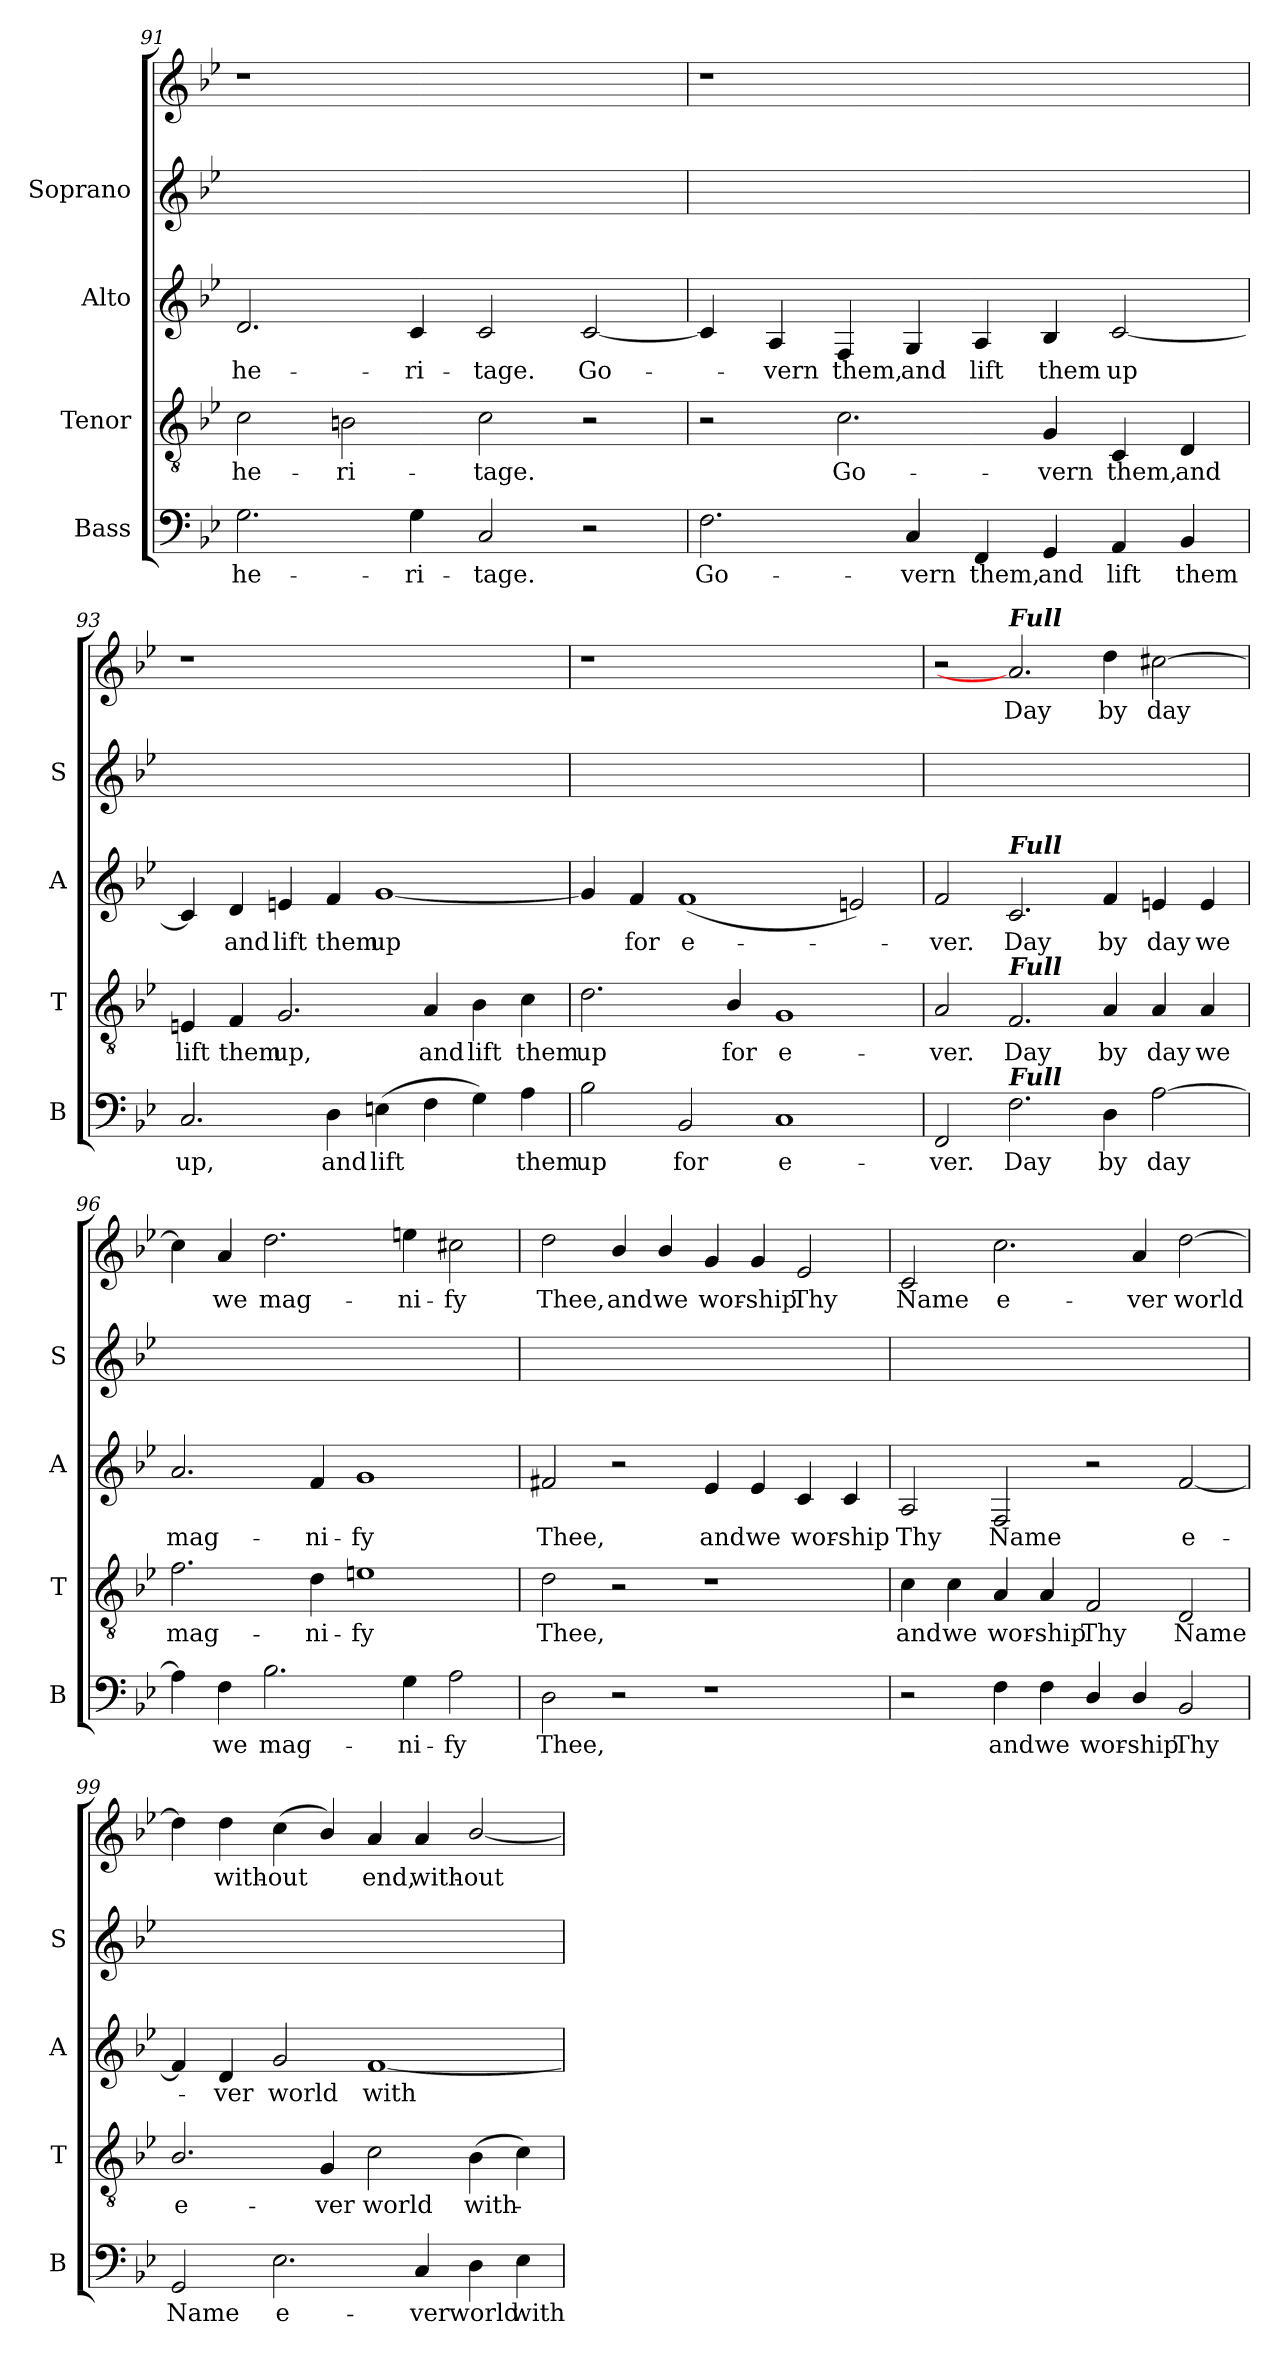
**kern	**text	**kern	**text	**kern	**text	**kern	**kern	**text
*part4	*part4	*part3	*part3	*part2	*part2	*part1	*part1	*part1
*staff5	*staff5	*staff4	*staff4	*staff3	*staff3	*staff2	*staff1	*staff1
*I"Bass	*	*I"Tenor	*	*I"Alto	*	*I"Soprano	*	*
*I'B	*	*I'T	*	*I'A	*	*I'S	*	*
*clefF4	*	*clefGv2	*	*clefG2	*	*clefG2	*clefG2	*
*k[b-e-]	*	*k[b-e-]	*	*k[b-e-]	*	*k[b-e-]	*k[b-e-]	*
*B-:	*	*B-:	*	*B-:	*	*B-:	*B-:	*
=91	=91	=91	=91	=91	=91	=91	=91	=91
!	!LO:LY:b	!	!LO:LY:b	!	!LO:LY:b	!	!	!
2.G\	he-	2c\	he-	2.d/	he-	0ryy	1r	.
!	!	!	!LO:LY:b	!	!	!	!	!
.	.	2Bn\	-ri-	.	.	.	.	.
!	!LO:LY:b	!	!	!	!LO:LY:b	!	!	!
4G\	-ri-	.	.	4c/	-ri-	.	.	.
!	!LO:LY:b	!	!LO:LY:b	!	!LO:LY:b	!	!	!
2C/	-tage.	2c\	-tage.	2c/	-tage.	.	1ryy	.
!	!	!	!	!	!LO:LY:b	!	!	!
2r	.	2r	.	[2c/	Go-	.	.	.
!!LO:PB:g=z
=92	=92	=92	=92	=92	=92	=92	=92	=92
!	!LO:LY:b	!	!	!	!	!	!	!
2.F\	Go-	2r	.	4c/]	.	0ryy	1r	.
!	!	!	!	!	!LO:LY:b	!	!	!
.	.	.	.	4A/	vern	.	.	.
!	!	!	!LO:LY:b	!	!LO:LY:b	!	!	!
.	.	2.c\	Go-	4F/	them,	.	.	.
!	!LO:LY:b	!	!	!	!LO:LY:b	!	!	!
4C/	-vern	.	.	4G/	and	.	.	.
!	!LO:LY:b	!	!	!	!LO:LY:b	!	!	!
4FF/	them,	.	.	4A/	lift	.	1ryy	.
!	!LO:LY:b	!	!LO:LY:b	!	!LO:LY:b	!	!	!
4GG/	and	4G/	-vern	4B-/	them	.	.	.
!	!LO:LY:b	!	!LO:LY:b	!	!LO:LY:b	!	!	!
4AA/	lift	4C/	them,	[2c/	up	.	.	.
!	!LO:LY:b	!	!LO:LY:b	!	!	!	!	!
4BB-/	them	4D/	and	.	.	.	.	.
!!LO:LB:g=z
=93	=93	=93	=93	=93	=93	=93	=93	=93
!	!LO:LY:b	!	!LO:LY:b	!	!	!	!	!
2.C/	up,	4En/	lift	4c/]	.	0ryy	1r	.
!	!	!	!LO:LY:b	!	!LO:LY:b	!	!	!
.	.	4F/	them	4d/	and	.	.	.
!	!	!	!LO:LY:b	!	!LO:LY:b	!	!	!
.	.	2.G/	up,	4en/	lift	.	.	.
!	!LO:LY:b	!	!	!	!LO:LY:b	!	!	!
4D\	and	.	.	4f/	them	.	.	.
!	!LO:LY:b	!	!	!	!LO:LY:b	!	!	!
(>4En\	lift	.	.	[1g	up	.	1ryy	.
!	!	!	!LO:LY:b	!	!	!	!	!
4F\	.	4A/	and	.	.	.	.	.
!	!	!	!LO:LY:b	!	!	!	!	!
4G\)	.	4B-\	lift	.	.	.	.	.
!	!LO:LY:b	!	!LO:LY:b	!	!	!	!	!
4A\	them	4c\	them	.	.	.	.	.
=94	=94	=94	=94	=94	=94	=94	=94	=94
!	!LO:LY:b	!	!LO:LY:b	!	!	!	!	!
2B-\	up	2.d\	up	4g/]	.	0ryy	1r	.
!	!	!	!	!	!LO:LY:b	!	!	!
.	.	.	.	4f/	for	.	.	.
!	!LO:LY:b	!	!	!	!LO:LY:b	!	!	!
2BB-/	for	.	.	(<1f	e-	.	.	.
!	!	!	!LO:LY:b	!	!	!	!	!
.	.	4B-/	for	.	.	.	.	.
!	!LO:LY:b	!	!LO:LY:b	!	!	!	!	!
1C	e-	1G	e-	.	.	.	1ryy	.
.	.	.	.	2en/)	.	.	.	.
=95	=95	=95	=95	=95	=95	=95	=95	=95
!	!LO:LY:b	!	!LO:LY:b	!	!LO:LY:b	!	!	!
2FF/	-ver.	2A/	-ver.	2f/	ver.	0ryy	2r	.
!	!	!	!	!	!	!	!LO:TX:a:Bi:t=Full	!
!	!	!	!	!LO:TX:a:Bi:t=Full	!	!	!	!
!	!	!LO:TX:a:Bi:t=Full	!	!	!	!	!	!
!LO:TX:a:Bi:t=Full	!	!	!	!	!	!	!	!
!	!LO:LY:b	!	!LO:LY:b	!	!LO:LY:b	!	!	!LO:LY:b
2.F\	Day	2.F/	Day	2.c/	Day	.	2.a/]	Day
!	!LO:LY:b	!	!LO:LY:b	!	!LO:LY:b	!	!	!LO:LY:b
4D\	by	4A/	by	4f/	by	.	4dd\	by
!	!LO:LY:b	!	!LO:LY:b	!	!LO:LY:b	!	!	!LO:LY:b
[2A\	day	4A/	day	4en/	day	.	[2cc#X\	day
!	!	!	!LO:LY:b	!	!LO:LY:b	!	!	!
.	.	4A/	we	4e/	we	.	.	.
=96	=96	=96	=96	=96	=96	=96	=96	=96
!	!	!	!LO:LY:b	!	!LO:LY:b	!	!	!
4A\]	.	2.f\	mag-	2.a/	mag-	1ryy	4cc#\]	.
!	!LO:LY:b	!	!	!	!	!	!	!LO:LY:b
4F\	we	.	.	.	.	.	4a/	we
!	!LO:LY:b	!	!	!	!	!	!	!LO:LY:b
2.B-\	mag-	.	.	.	.	.	2.dd\	mag-
!	!	!	!LO:LY:b	!	!LO:LY:b	!	!	!
.	.	4d\	-ni-	4f/	-ni-	.	.	.
!	!	!	!LO:LY:b	!	!LO:LY:b	!	!	!
.	.	1en	-fy	1g	-fy	1ryy	.	.
!	!LO:LY:b	!	!	!	!	!	!	!LO:LY:b
4G\	-ni-	.	.	.	.	.	4een\	-ni-
!	!LO:LY:b	!	!	!	!	!	!	!LO:LY:b
2A\	-fy	.	.	.	.	.	2cc#X\	-fy
!!LO:PB:g=z
=97	=97	=97	=97	=97	=97	=97	=97	=97
!	!LO:LY:b	!	!LO:LY:b	!	!LO:LY:b	!	!	!LO:LY:b
2D\	Thee,	2d\	Thee,	2f#X/	Thee,	1ryy	2dd\	Thee,
!	!	!	!	!	!	!	!	!LO:LY:b
2r	.	2r	.	2r	.	.	4b-/	and
!	!	!	!	!	!	!	!	!LO:LY:b
.	.	.	.	.	.	.	4b-/	we
!	!	!	!	!	!LO:LY:b	!	!	!LO:LY:b
1r	.	1r	.	4e-/	and	1ryy	4g/	wor-
!	!	!	!	!	!LO:LY:b	!	!	!LO:LY:b
.	.	.	.	4e-/	we	.	4g/	-ship
!	!	!	!	!	!LO:LY:b	!	!	!LO:LY:b
.	.	.	.	4c/	wor-	.	2e-/	Thy
!	!	!	!	!	!LO:LY:b	!	!	!
.	.	.	.	4c/	-ship	.	.	.
=98	=98	=98	=98	=98	=98	=98	=98	=98
!	!	!	!LO:LY:b	!	!LO:LY:b	!	!	!LO:LY:b
2r	.	4c\	and	2A/	Thy	1ryy	2c/	Name
!	!	!	!LO:LY:b	!	!	!	!	!
.	.	4c\	we	.	.	.	.	.
!	!LO:LY:b	!	!LO:LY:b	!	!LO:LY:b	!	!	!LO:LY:b
4F\	and	4A/	wor-	2F/	Name	.	2.cc\	e-
!	!LO:LY:b	!	!LO:LY:b	!	!	!	!	!
4F\	we	4A/	-ship	.	.	.	.	.
!	!LO:LY:b	!	!LO:LY:b	!	!	!	!	!
4D/	wor-	2F/	Thy	2r	.	1ryy	.	.
!	!LO:LY:b	!	!	!	!	!	!	!LO:LY:b
4D/	-ship	.	.	.	.	.	4a/	-ver
!	!LO:LY:b	!	!LO:LY:b	!	!LO:LY:b	!	!	!LO:LY:b
2BB-/	Thy	2D/	Name	[2f/	e-	.	[2dd\	world
!!LO:LB:g=z
=99	=99	=99	=99	=99	=99	=99	=99	=99
!	!LO:LY:b	!	!LO:LY:b	!	!	!	!	!
2GG/	Name	2.B-/	e-	4f/]	.	1ryy	4dd\]	.
!	!	!	!	!	!LO:LY:b	!	!	!LO:LY:b
.	.	.	.	4d/	ver	.	4dd\	with-
!	!LO:LY:b	!	!	!	!LO:LY:b	!	!	!LO:LY:b
2.E-\	e-	.	.	2g/	world	.	(<4cc\	-out
!	!	!	!LO:LY:b	!	!	!	!	!
.	.	4G/	-ver	.	.	.	4b-/)	.
!	!	!	!LO:LY:b	!	!LO:LY:b	!	!	!LO:LY:b
.	.	2c\	world	[1f	with-	1ryy	4a/	end,
!	!LO:LY:b	!	!	!	!	!	!	!LO:LY:b
4C/	-ver	.	.	.	.	.	4a/	with-
!	!LO:LY:b	!	!LO:LY:b	!	!	!	!	!LO:LY:b
4D\	world	(>4B-\	with-	.	.	.	[2b-/	-out
!	!LO:LY:b	!	!	!	!	!	!	!
4E-\	with-	4c\)	.	.	.	.	.	.
=	=	=	=	=	=	=	=	=
*-	*-	*-	*-	*-	*-	*-	*-	*-
